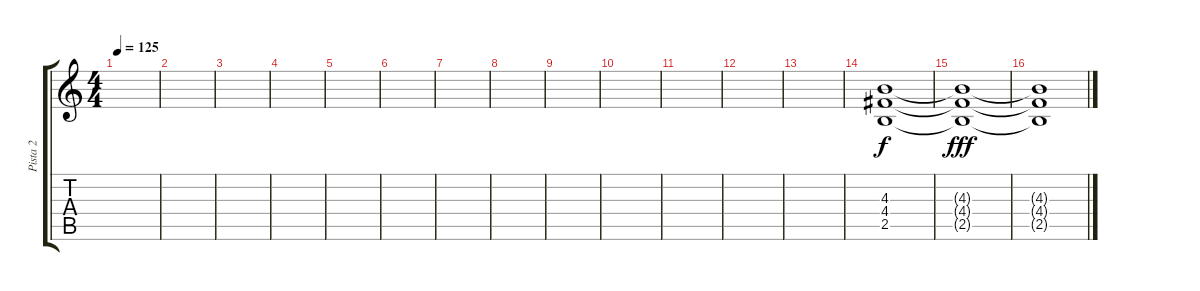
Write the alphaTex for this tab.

\track ("Pista 2" "Pista 2") {instrument distortionguitar}
\staff {score tabs}
\tuning (E4 B3 G3 D3 A2 E2) {hide}
\ts (4 4)
\tempo 125
\clef g2
\ks c
|
|
|
|
|
|
|
|
|
|
|
|
|
(4.3 4.4 2.5).1{volume 16} |
(4.3{t} 4.4{t} 2.5{t}).1{dy fff} |
(4.3{t} 4.4{t} 2.5{t}).1
